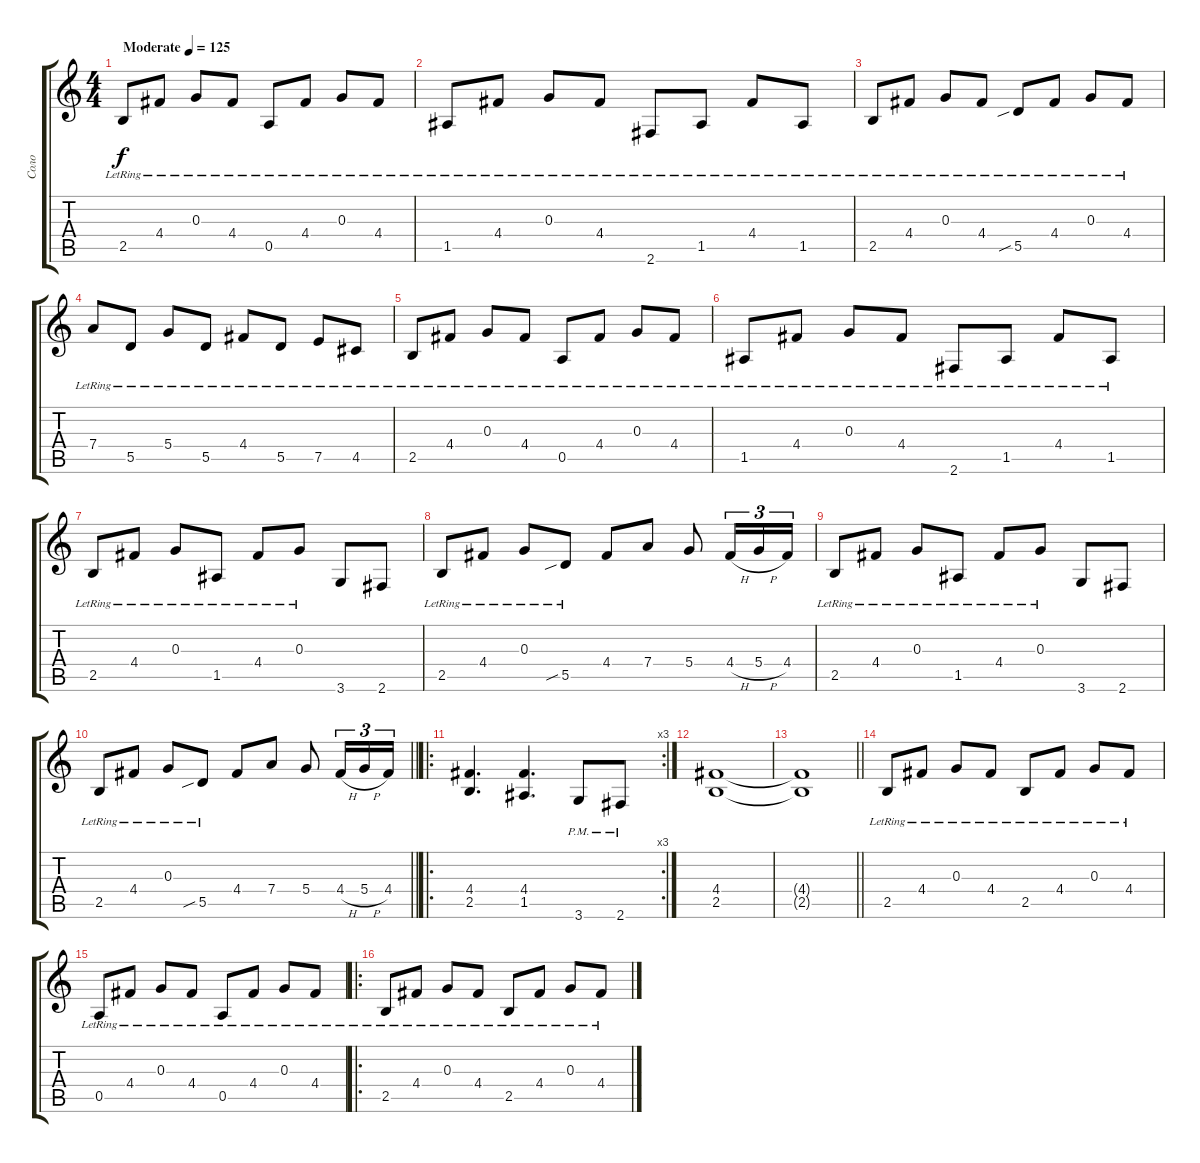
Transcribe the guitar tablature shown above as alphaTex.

\track ("Соло" "Соло") {instrument acousticguitarsteel}
\staff {score tabs}
\tuning (E4 B3 G3 D3 A2 E2) {hide}
\ts (4 4)
\tempo (125 "Moderate")
\clef g2
\ks c
2.5{lr}.8{dy f instrument acousticguitarsteel} 4.4{lr}.8 0.3{lr}.8 4.4{lr}.8 0.5{lr}.8 4.4{lr}.8 0.3{lr}.8 4.4{lr}.8 |
1.5{lr}.8 4.4{lr}.8 0.3{lr}.8 4.4{lr}.8 2.6{lr}.8 1.5{lr}.8 4.4{lr}.8 1.5{lr}.8 |
2.5{lr}.8 4.4{lr}.8 0.3{lr}.8 4.4{lr}.8 5.5{sib lr}.8 4.4{lr}.8 0.3{lr}.8 4.4{lr}.8 |
7.4{lr}.8 5.5{lr}.8 5.4{lr}.8 5.5{lr}.8 4.4{lr}.8 5.5{lr}.8 7.5{lr}.8 4.5{lr}.8 |
2.5{lr}.8 4.4{lr}.8 0.3{lr}.8 4.4{lr}.8 0.5{lr}.8 4.4{lr}.8 0.3{lr}.8 4.4{lr}.8 |
1.5{lr}.8 4.4{lr}.8 0.3{lr}.8 4.4{lr}.8 2.6{lr}.8 1.5{lr}.8 4.4{lr}.8 1.5{lr}.8 |
2.5{lr}.8 4.4{lr}.8 0.3{lr}.8 1.5{lr}.8 4.4{lr}.8 0.3{lr}.8 3.6.8 2.6.8 |
2.5{lr}.8 4.4{lr}.8 0.3{lr}.8 5.5{sib lr}.8 4.4.8 7.4.8 5.4.8 4.4{h}.16{tu (3 2)} 5.4{h}.16{tu (3 2)} 4.4.16{tu (3 2)} |
2.5{lr}.8 4.4{lr}.8 0.3{lr}.8 1.5{lr}.8 4.4{lr}.8 0.3{lr}.8 3.6.8 2.6.8 |
\barLineRight lightlight
2.5{lr}.8 4.4{lr}.8 0.3{lr}.8 5.5{sib lr}.8 4.4.8 7.4.8 5.4.8 4.4{h}.16{tu (3 2)} 5.4{h}.16{tu (3 2)} 4.4.16{tu (3 2)} |
\ro
\rc 3
(4.4 2.5).4{d instrument distortionguitar} (4.4 1.5).4{d} 3.6{pm}.8 2.6{pm}.8 |
(4.4 2.5).1 |
\barLineRight lightlight
(4.4{t} 2.5{t}).1 |
2.5{lr}.8{instrument acousticguitarsteel} 4.4{lr}.8 0.3{lr}.8 4.4{lr}.8 2.5{lr}.8 4.4{lr}.8 0.3{lr}.8 4.4{lr}.8 |
0.5{lr}.8 4.4{lr}.8 0.3{lr}.8 4.4{lr}.8 0.5{lr}.8 4.4{lr}.8 0.3{lr}.8 4.4{lr}.8 |
\ro
2.5{lr}.8 4.4{lr}.8 0.3{lr}.8 4.4{lr}.8 2.5{lr}.8 4.4{lr}.8 0.3{lr}.8 4.4{lr}.8
